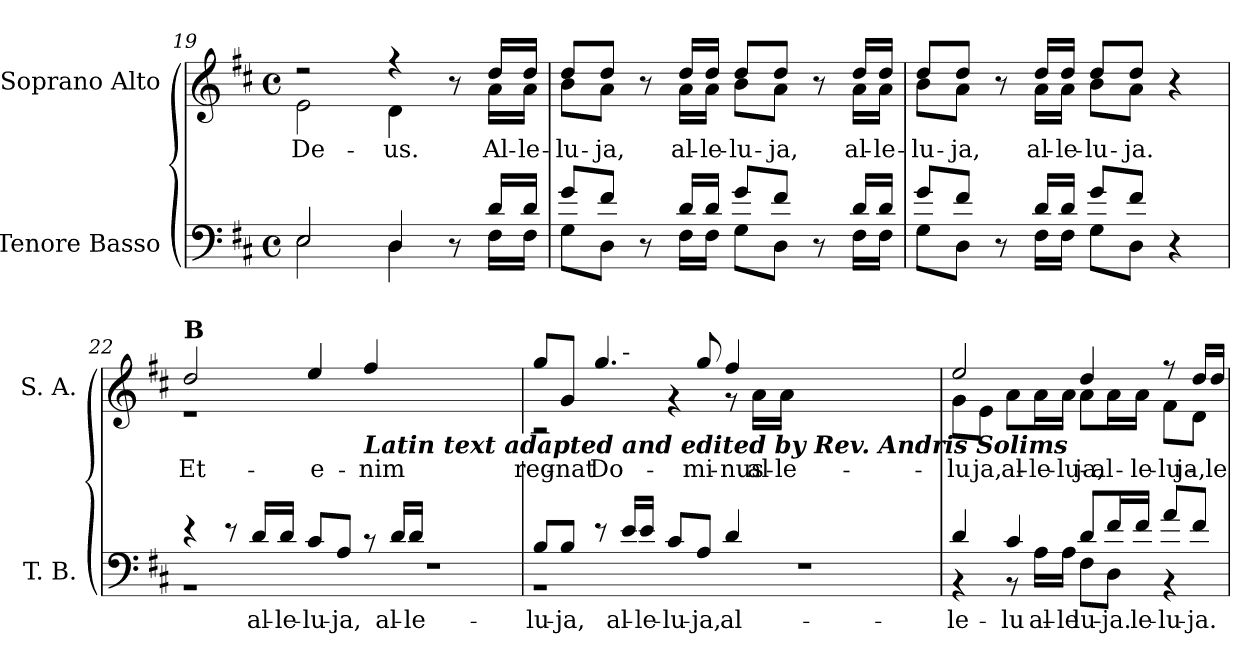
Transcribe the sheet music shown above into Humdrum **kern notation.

**kern	**text	**kern	**text
*part2	*part2	*part1	*part1
*staff2	*staff2	*staff1	*staff1
*I"Tenore Basso	*	*I"Soprano Alto	*
*I'T. B.	*	*I'S. A.	*
*clefF4	*	*clefG2	*
*k[f#c#]	*	*k[f#c#]	*
*D:	*	*D:	*
*M4/4	*	*M4/4	*
*met(c)	*	*met(c)	*
=19	=19	=19	=19
*^	*	*^	*
!	!	!	!	!	!LO:LY:b:color=#000000
2Ei/	2Ei\	.	2r	2ei\	De-
!	!	!	!	!	!LO:LY:b:color=#000000
4Di/	4Di\	.	4r	4di\	-us.
8r	8ryy	.	8r	8ryy	.
!	!	!	!	!	!LO:LY:b:color=#000000
16di/LL	16F#i\LL	.	16ddi/LL	16ai\LL	Al-
!	!	!	!	!	!LO:LY:b:color=#000000
16di/JJ	16F#i\JJ	.	16ddi/JJ	16ai\JJ	-le-
=20	=20	=20	=20	=20	=20
!	!	!	!	!	!LO:LY:b:color=#000000
8gi/L	8Gi\L	.	8ddi/L	8bi\L	-lu-
!	!	!	!	!	!LO:LY:b:color=#000000
8f#i/J	8Di\J	.	8ddi/J	8ai\J	-ja,
8r	8ryy	.	8r	8ryy	.
!	!	!	!	!	!LO:LY:b:color=#000000
16di/LL	16F#i\LL	.	16ddi/LL	16ai\LL	al-
!	!	!	!	!	!LO:LY:b:color=#000000
16di/JJ	16F#i\JJ	.	16ddi/JJ	16ai\JJ	-le-
!	!	!	!	!	!LO:LY:b:color=#000000
8gi/L	8Gi\L	.	8ddi/L	8bi\L	-lu-
!	!	!	!	!	!LO:LY:b:color=#000000
8f#i/J	8Di\J	.	8ddi/J	8ai\J	-ja,
8r	8ryy	.	8r	8ryy	.
!	!	!	!	!	!LO:LY:b:color=#000000
16di/LL	16F#i\LL	.	16ddi/LL	16ai\LL	al-
!	!	!	!	!	!LO:LY:b:color=#000000
16di/JJ	16F#i\JJ	.	16ddi/JJ	16ai\JJ	-le-
=21	=21	=21	=21	=21	=21
!	!	!	!	!	!LO:LY:b:color=#000000
8gi/L	8Gi\L	.	8ddi/L	8bi\L	-lu-
!	!	!	!	!	!LO:LY:b:color=#000000
8f#i/J	8Di\J	.	8ddi/J	8ai\J	-ja,
8r	8ryy	.	8r	8ryy	.
!	!	!	!	!	!LO:LY:b:color=#000000
16di/LL	16F#i\LL	.	16ddi/LL	16ai\LL	al-
!	!	!	!	!	!LO:LY:b:color=#000000
16di/JJ	16F#i\JJ	.	16ddi/JJ	16ai\JJ	-le-
!	!	!	!	!	!LO:LY:b:color=#000000
8gi/L	8Gi\L	.	8ddi/L	8bi\L	-lu-
!	!	!	!	!	!LO:LY:b:color=#000000
8f#i/J	8Di\J	.	8ddi/J	8ai\J	-ja.
4r	4ryy	.	4r	4ryy	.
!!LO:LB:g=z	!!
=22	=22	=22	=22	=22	=22
!	!	!	!LO:TX:a:B:t=B	!	!
!	!	!	!	!	!LO:LY:a:color=#000000
4r	1r	.	2ddi/	1r	Et-
8r	.	.	.	.	.
!	!	!LO:LY:a:color=#000000	!	!	!
16di/LL	.	al-	.	.	.
!	!	!LO:LY:a:color=#000000	!	!	!
16di/JJ	.	-le-	.	.	.
!	!	!LO:LY:a:color=#000000	!	!	!
!	!	!	!	!	!LO:LY:a:color=#000000
8c#i/L	.	-lu-	4eei/	.	-e-
!	!	!LO:LY:a:color=#000000	!	!	!
8Ai/J	.	-ja,	.	.	.
!	!	!	!LO:TX:b:Bi:t=Latin text adapted and edited by Rev. Andris Solims	!	!
!	!	!	!	!	!LO:LY:a:color=#000000
8r	.	.	4ff#i/	.	-nim
!	!	!LO:LY:a:color=#000000	!	!	!
16di/LL	.	al-	.	.	.
!	!	!LO:LY:a:color=#000000	!	!	!
16di/JJ	.	-le-	.	.	.
1ryy	1r	.	1ryy	1ryy	.
*	*	*	*v	*v	*
=23	=23	=23	=23	=23
*	*	*	*^	*
!	!	!LO:LY:a:color=#000000	!	!	!
*	*	*	*v	*v	*
*	*	*	*^	*
!	!	!	!	!	!LO:LY:a:color=#000000
*	*	*	*	*^	*
8Bi/L	1r	-lu-	8ggi/L	2r	4.ryy	reg-
!	!	!LO:LY:a:color=#000000	!	!	!	!
!	!	!	!	!	!	!LO:LY:a:color=#000000
8Bi/J	.	-ja,	8gi/J	.	.	-nat
!	!	!	!	!	!	!LO:LY:a:color=#000000
8r	.	.	4.ggi/	.	.	Do-
!	!	!	!	!	!LO:TX:a:t=-	!
!	!	!LO:LY:a:color=#000000	!	!	!	!
16ei/LL	.	al-	.	.	1ryy	.
!	!	!LO:LY:a:color=#000000	!	!	!	!
16ei/JJ	.	-le-	.	.	.	.
!	!	!LO:LY:a:color=#000000	!	!	!	!
8c#i/L	.	-lu-	.	4r	.	.
!	!	!LO:LY:a:color=#000000	!	!	!	!
!	!	!	!	!	!	!LO:LY:a:color=#000000
8Ai/J	.	-ja,	8ggi/	.	.	-mi-
!	!	!LO:LY:a:color=#000000	!	!	!	!
!	!	!	!	!	!	!LO:LY:a:color=#000000
4di/	.	al-	4ff#i/	8r	.	-nus
!	!	!	!	!	!	!LO:LY:b:color=#000000
.	.	.	.	16ai\LL	.	al-
!	!	!	!	!	!	!LO:LY:b:color=#000000
.	.	.	.	16ai\JJ	.	-le-
1ryy	1r	.	1ryy	1ryy	.	.
.	.	.	.	.	2ryy	.
.	.	.	.	.	8ryy	.
*	*	*	*v	*v	*v	*
=24	=24	=24	=24	=24
*	*	*	*^	*
*	*	*	*	*^	*
!	!	!LO:LY:a:color=#000000	!	!	!	!
*	*	*	*v	*v	*v	*
*	*	*	*^	*
*	*	*	*	*^	*
!	!	!	!	!	!	!LO:LY:a:color=#000000
*	*	*	*	*v	*v	*
*	*	*	*	*^	*
!	!	!	!	!	!	!LO:LY:b:color=#000000
*	*	*	*	*v	*v	*
4di/	4r	le-	2eei/	8gi\L	-lu-
!	!	!	!	!	!LO:LY:b:color=#000000
.	.	.	.	8ei\J	-ja,
!	!	!LO:LY:a:color=#000000	!	!	!
!	!	!	!	!	!LO:LY:b:color=#000000
4c#i/	8r	-lu-	.	8ai\L	al-
!	!	!LO:LY:b:color=#000000	!	!	!
!	!	!	!	!	!LO:LY:b:color=#000000
.	16Ai\LL	al-	.	16ai\L	-le-
!	!	!LO:LY:b:color=#000000	!	!	!
!	!	!	!	!	!LO:LY:b:color=#000000
.	16Ai\JJ	-le-	.	16ai\JJ	-lu-
!	!	!LO:LY:a:color=#000000	!	!	!
!	!	!LO:LY:b:color=#000000	!	!	!
!	!	!	!	!	!LO:LY:a:color=#000000
!	!	!	!	!	!LO:LY:b:color=#000000
8di/L	8F#i\L	-lu-	4ddi/	8ai\L	-ja,
!	!	!LO:LY:a:color=#000000	!	!	!
!	!	!LO:LY:b:color=#000000	!	!	!
!	!	!	!	!	!LO:LY:b:color=#000000
16f#i/L	8Di\J	-ja.	.	16ai\L	al-
!	!	!LO:LY:a:color=#000000	!	!	!
!	!	!	!	!	!LO:LY:b:color=#000000
16f#i/JJ	.	-le-	.	16ai\JJ	-le-
!	!	!LO:LY:a:color=#000000	!	!	!
!	!	!	!	!	!LO:LY:b:color=#000000
8ai/L	4r	-lu-	8r	8f#i\L	-lu-
!	!	!LO:LY:a:color=#000000	!	!	!
!	!	!	!	!	!LO:LY:a:color=#000000
!	!	!	!	!	!LO:LY:b:color=#000000
8f#i/J	.	-ja.	16ddi/LL	8di\J	-ja,
!	!	!	!	!	!LO:LY:a:color=#000000
.	.	.	16ddi/JJ	.	-le-
*v	*v	*	*	*	*
*	*	*v	*v	*
=	=	=	=
*-	*-	*-	*-
